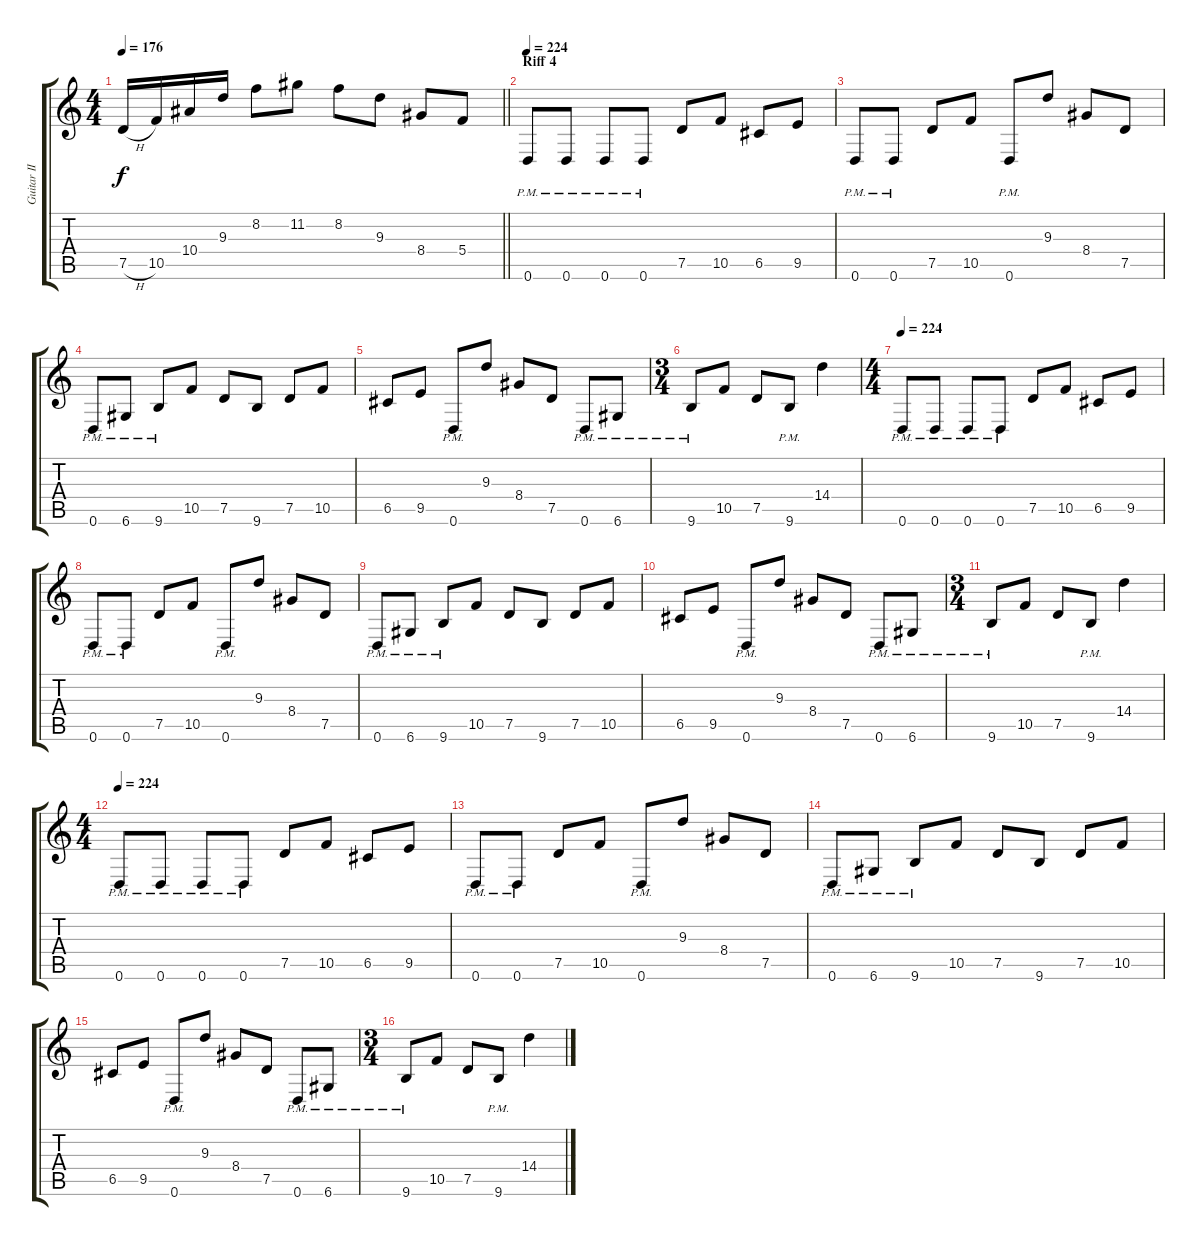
\track ("Guitar II" "Guitar II") {instrument distortionguitar}
\staff {score tabs}
\tuning (D4 A3 F3 C3 G2 D2) {hide}
\ts (4 4)
\tempo 176
\clef g2
\barLineRight lightlight
\ks c
7.5{h}.16{dy f} 10.5.16 10.4.16 9.3.16 8.2.8 11.2.8 8.2.8 9.3.8 8.4.8 5.4.8 |
\section ("" "Riff 4")
\tempo 224
0.6{pm}.8 0.6{pm}.8 0.6{pm}.8 0.6{pm}.8 7.5.8 10.5.8 6.5.8 9.5.8 |
0.6{pm}.8 0.6{pm}.8 7.5.8 10.5.8 0.6{pm}.8 9.3.8 8.4.8 7.5.8 |
0.6{pm}.8 6.6{pm}.8 9.6{pm}.8 10.5.8 7.5.8 9.6.8 7.5.8 10.5.8 |
6.5.8 9.5.8 0.6{pm}.8 9.3.8 8.4.8 7.5.8 0.6{pm}.8 6.6{pm}.8 |
\ts (3 4)
9.6{pm}.8 10.5.8 7.5.8 9.6{pm}.8 14.4.4 |
\ts (4 4)
\tempo 224
0.6{pm}.8 0.6{pm}.8 0.6{pm}.8 0.6{pm}.8 7.5.8 10.5.8 6.5.8 9.5.8 |
0.6{pm}.8 0.6{pm}.8 7.5.8 10.5.8 0.6{pm}.8 9.3.8 8.4.8 7.5.8 |
0.6{pm}.8 6.6{pm}.8 9.6{pm}.8 10.5.8 7.5.8 9.6.8 7.5.8 10.5.8 |
6.5.8 9.5.8 0.6{pm}.8 9.3.8 8.4.8 7.5.8 0.6{pm}.8 6.6{pm}.8 |
\ts (3 4)
9.6{pm}.8 10.5.8 7.5.8 9.6{pm}.8 14.4.4 |
\ts (4 4)
\tempo 224
0.6{pm}.8 0.6{pm}.8 0.6{pm}.8 0.6{pm}.8 7.5.8 10.5.8 6.5.8 9.5.8 |
0.6{pm}.8 0.6{pm}.8 7.5.8 10.5.8 0.6{pm}.8 9.3.8 8.4.8 7.5.8 |
0.6{pm}.8 6.6{pm}.8 9.6{pm}.8 10.5.8 7.5.8 9.6.8 7.5.8 10.5.8 |
6.5.8 9.5.8 0.6{pm}.8 9.3.8 8.4.8 7.5.8 0.6{pm}.8 6.6{pm}.8 |
\ts (3 4)
9.6{pm}.8 10.5.8 7.5.8 9.6{pm}.8 14.4.4
